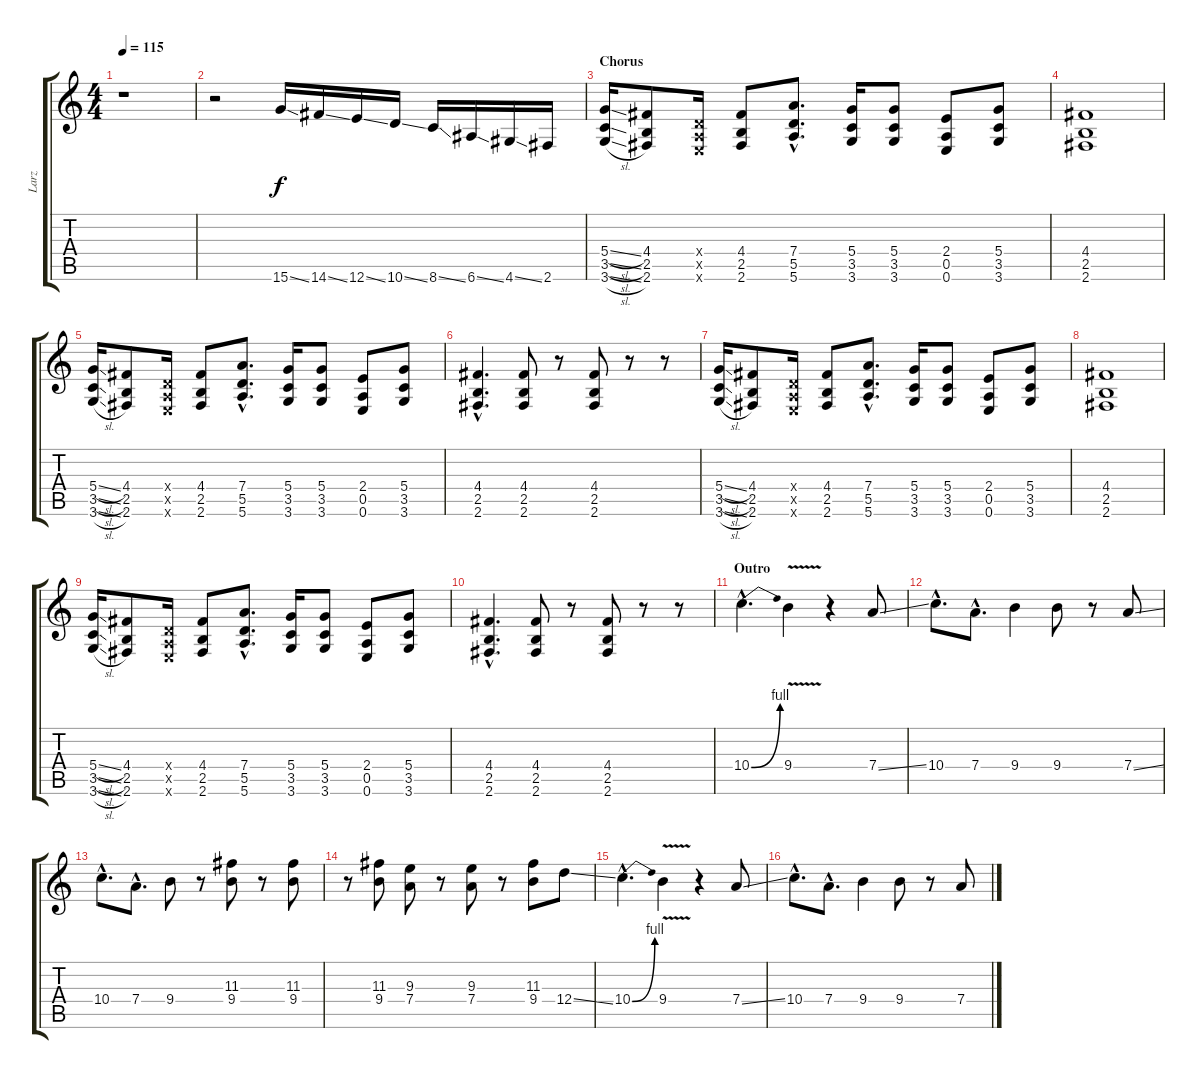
\track ("Larz" "Larz") {instrument distortionguitar}
\staff {score tabs}
\tuning (E4 B3 G3 D3 A2 E2) {hide}
\ts (4 4)
\tempo 115
\clef g2
\ks c
r.1{dy f} |
r.2 15.6{ss}.16 14.6{ss}.16 12.6{ss}.16 10.6{ss}.16 8.6{ss}.16 6.6{ss}.16 4.6{ss}.16 2.6.16 |
\section ("" "Chorus")
(5.4{sl} 3.5{sl} 3.6{sl}).16 (4.4 2.5 2.6).8 (0.4{x} 0.5{x} 0.6{x}).16 (4.4 2.5 2.6).8 (7.4{hac} 5.5{hac} 5.6{hac}).8{d} (5.4 3.5 3.6).16 (5.4 3.5 3.6).8 (2.4 0.5 0.6).8 (5.4 3.5 3.6).8 |
(4.4 2.5 2.6).1 |
(5.4{sl} 3.5{sl} 3.6{sl}).16 (4.4 2.5 2.6).8 (0.4{x} 0.5{x} 0.6{x}).16 (4.4 2.5 2.6).8 (7.4{hac} 5.5{hac} 5.6{hac}).8{d} (5.4 3.5 3.6).16 (5.4 3.5 3.6).8 (2.4 0.5 0.6).8 (5.4 3.5 3.6).8 |
(4.4{hac} 2.5{hac} 2.6{hac}).4{d} (4.4 2.5 2.6).8 r.8 (4.4 2.5 2.6).8 r.8 r.8 |
(5.4{sl} 3.5{sl} 3.6{sl}).16 (4.4 2.5 2.6).8 (0.4{x} 0.5{x} 0.6{x}).16 (4.4 2.5 2.6).8 (7.4{hac} 5.5{hac} 5.6{hac}).8{d} (5.4 3.5 3.6).16 (5.4 3.5 3.6).8 (2.4 0.5 0.6).8 (5.4 3.5 3.6).8 |
(4.4 2.5 2.6).1 |
(5.4{sl} 3.5{sl} 3.6{sl}).16 (4.4 2.5 2.6).8 (0.4{x} 0.5{x} 0.6{x}).16 (4.4 2.5 2.6).8 (7.4{hac} 5.5{hac} 5.6{hac}).8{d} (5.4 3.5 3.6).16 (5.4 3.5 3.6).8 (2.4 0.5 0.6).8 (5.4 3.5 3.6).8 |
(4.4{hac} 2.5{hac} 2.6{hac}).4{d} (4.4 2.5 2.6).8 r.8 (4.4 2.5 2.6).8 r.8 r.8 |
\section ("" "Outro")
10.4{be (bend 0 0 60 4) hac}.4{d} 9.4{v}.4 r.4 7.4{ss}.8 |
10.4{hac}.8{d} 7.4{hac}.8{d} 9.4.4 9.4.8 r.8 7.4{ss}.8 |
10.4{hac}.8{d} 7.4{hac}.8{d} 9.4.8 r.8 (11.3 9.4).8 r.8 (11.3 9.4).8 |
r.8 (11.3 9.4).8 (9.3 7.4).8 r.8 (9.3 7.4).8 r.8 (11.3 9.4).8 12.4{ss}.8 |
10.4{be (bend 0 0 60 4) hac}.4{d} 9.4{v}.4 r.4 7.4{ss}.8 |
10.4{hac}.8{d} 7.4{hac}.8{d} 9.4.4 9.4.8 r.8 7.4{ss}.8
